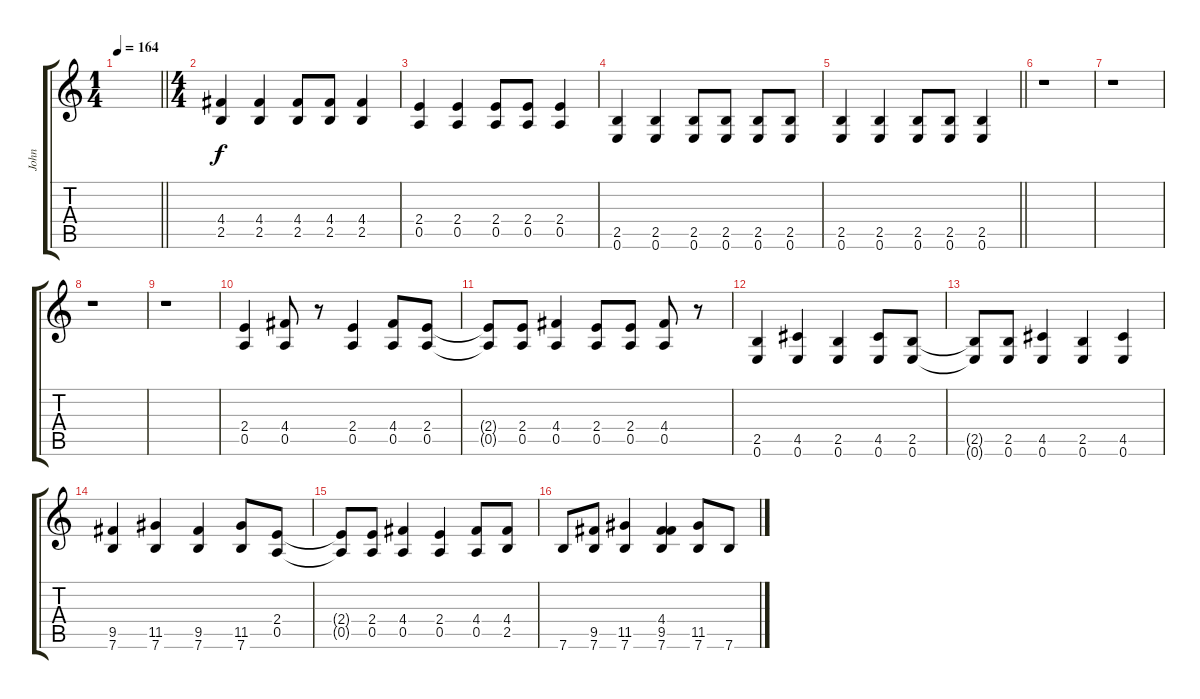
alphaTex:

\track ("John" "John") {instrument overdrivenguitar}
\staff {score tabs}
\tuning (E4 B3 G3 D3 A2 E2) {hide}
\ts (1 4)
\tempo 164
\clef g2
\barLineRight lightlight
\ks c
|
\ts (4 4)
(4.4 2.5).4 (4.4 2.5).4 (4.4 2.5).8 (4.4 2.5).8 (4.4 2.5).4 |
(2.4 0.5).4 (2.4 0.5).4 (2.4 0.5).8 (2.4 0.5).8 (2.4 0.5).4 |
(2.5 0.6).4 (2.5 0.6).4 (2.5 0.6).8 (2.5 0.6).8 (2.5 0.6).8 (2.5 0.6).8 |
\barLineRight lightlight
(2.5 0.6).4 (2.5 0.6).4 (2.5 0.6).8 (2.5 0.6).8 (2.5 0.6).4 |
r.1 |
r.1 |
r.1 |
r.1 |
(2.4 0.5).4 (4.4 0.5).8 r.8 (2.4 0.5).4 (4.4 0.5).8 (2.4 0.5).8 |
(2.4{t} 0.5{t}).8 (2.4 0.5).8 (4.4 0.5).4 (2.4 0.5).8 (2.4 0.5).8 (4.4 0.5).8 r.8 |
(2.5 0.6).4 (4.5 0.6).4 (2.5 0.6).4 (4.5 0.6).8 (2.5 0.6).8 |
(2.5{t} 0.6{t}).8 (2.5 0.6).8 (4.5 0.6).4 (2.5 0.6).4 (4.5 0.6).4 |
(9.5 7.6).4 (11.5 7.6).4 (9.5 7.6).4 (11.5 7.6).8 (2.4 0.5).8 |
(2.4{t} 0.5{t}).8 (2.4 0.5).8 (4.4 0.5).4 (2.4 0.5).4 (4.4 0.5).8 (4.4 2.5).8 |
7.6.8 (9.5 7.6).8 (11.5 7.6).4 (4.4 9.5 7.6).4 (11.5 7.6).8 7.6.8
